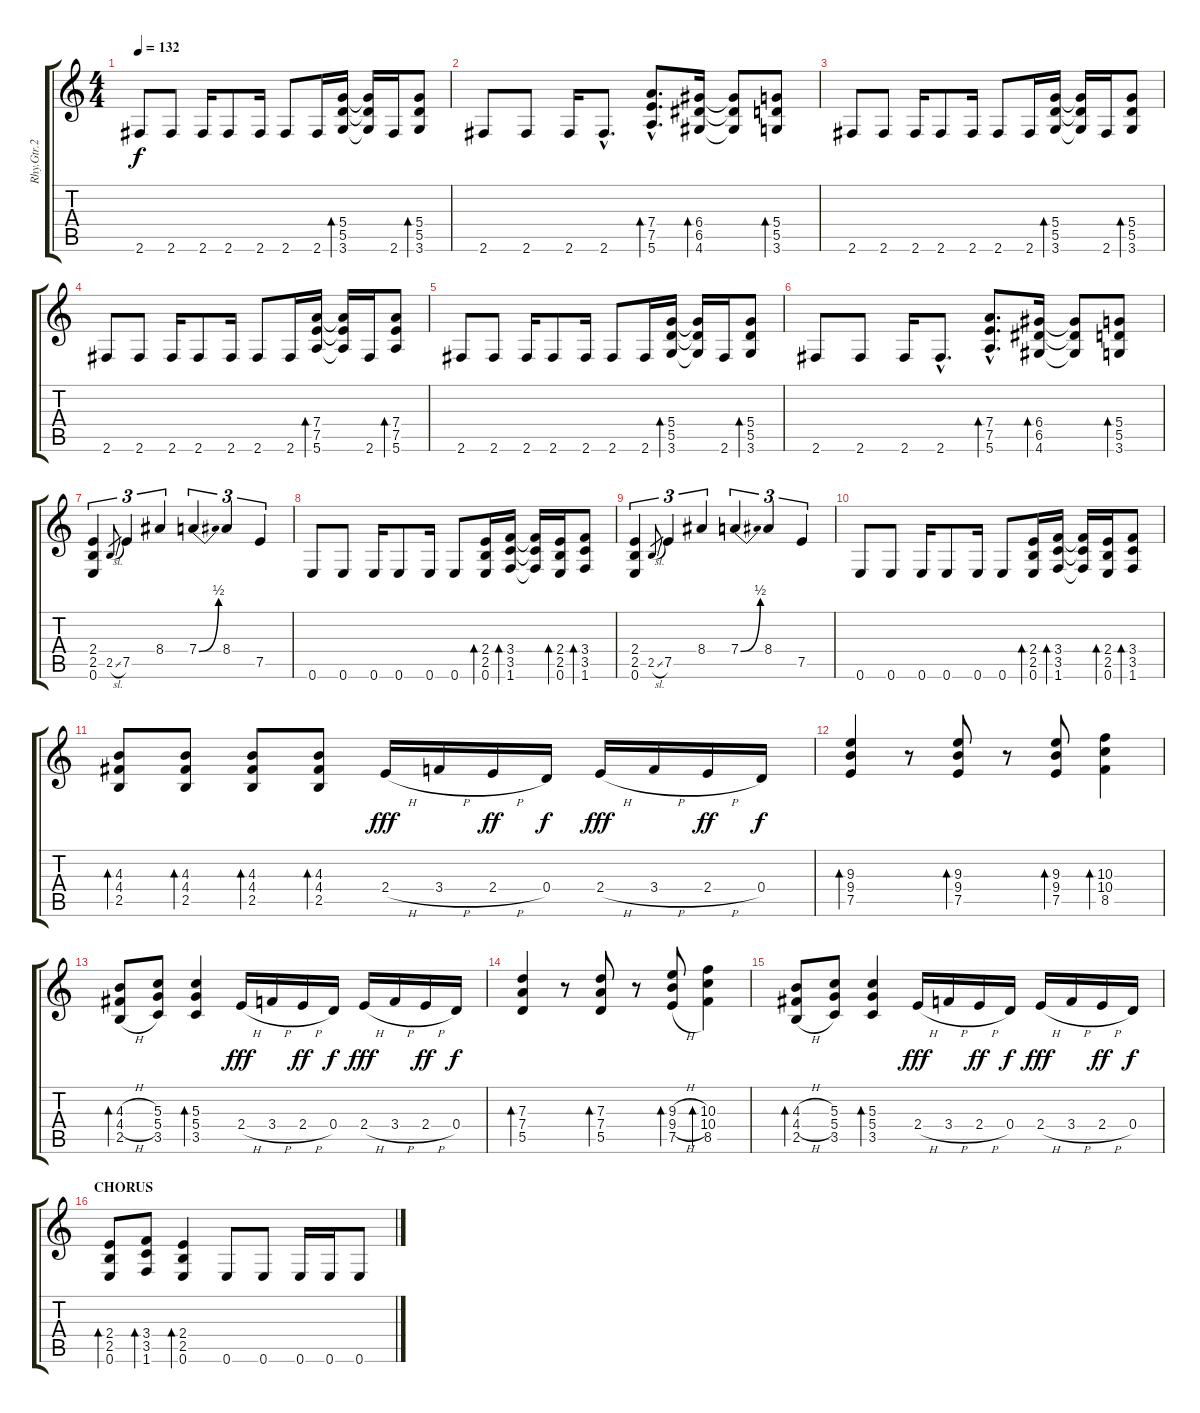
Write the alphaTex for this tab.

\track ("Rhy.Gtr.2" "Rhy.Gtr.2") {instrument distortionguitar}
\staff {score tabs}
\tuning (E4 B3 G3 D3 A2 E2) {hide}
\ts (4 4)
\tempo 132
\clef g2
\ks c
2.6.8{dy f} 2.6.8 2.6.16 2.6.8 2.6.16 2.6.8 2.6.16 (5.4 5.5 3.6).16{bd 30} (5.4{t} 5.5{t} 3.6{t}).16 2.6.16 (5.4 5.5 3.6).8{bd 30} |
2.6.8 2.6.8 2.6.16 2.6{hac}.8{d} (7.4{hac} 7.5{hac} 5.6{hac}).8{d bd 60} (6.4 6.5 4.6).16{bd 30} (6.4{t} 6.5{t} 4.6{t}).8 (5.4 5.5 3.6).8{bd 30} |
2.6.8 2.6.8 2.6.16 2.6.8 2.6.16 2.6.8 2.6.16 (5.4 5.5 3.6).16{bd 30} (5.4{t} 5.5{t} 3.6{t}).16 2.6.16 (5.4 5.5 3.6).8{bd 30} |
2.6.8 2.6.8 2.6.16 2.6.8 2.6.16 2.6.8 2.6.16 (7.4 7.5 5.6).16{bd 30} (7.4{t} 7.5{t} 5.6{t}).16 2.6.16 (7.4 7.5 5.6).8{bd 30} |
2.6.8 2.6.8 2.6.16 2.6.8 2.6.16 2.6.8 2.6.16 (5.4 5.5 3.6).16{bd 30} (5.4{t} 5.5{t} 3.6{t}).16 2.6.16 (5.4 5.5 3.6).8{bd 30} |
2.6.8 2.6.8 2.6.16 2.6{hac}.8{d} (7.4{hac} 7.5{hac} 5.6{hac}).8{d bd 30} (6.4 6.5 4.6).16{bd 60} (6.4{t} 6.5{t} 4.6{t}).8 (5.4 5.5 3.6).8{bd 60} |
(2.4 2.5 0.6).4{tu (3 2)} 2.5{sl}.8{gr} 7.5.4{tu (3 2)} 8.4.4{tu (3 2)} 7.4{be (bend 0 0 60 2)}.4{tu (3 2)} 8.4.4{tu (3 2)} 7.5.4{tu (3 2)} |
0.6.8 0.6.8 0.6.16 0.6.8 0.6.16 0.6.8 (2.4 2.5 0.6).16{bd 30} (3.4 3.5 1.6).16{bd 30} (3.4{t} 3.5{t} 1.6{t}).16 (2.4 2.5 0.6).16{bd 30} (3.4 3.5 1.6).8{bd 30} |
(2.4 2.5 0.6).4{tu (3 2)} 2.5{sl}.8{gr} 7.5.4{tu (3 2)} 8.4.4{tu (3 2)} 7.4{be (bend 0 0 60 2)}.4{tu (3 2)} 8.4.4{tu (3 2)} 7.5.4{tu (3 2)} |
0.6.8 0.6.8 0.6.16 0.6.8 0.6.16 0.6.8 (2.4 2.5 0.6).16{bd 30} (3.4 3.5 1.6).16{bd 30} (3.4{t} 3.5{t} 1.6{t}).16 (2.4 2.5 0.6).16{bd 30} (3.4 3.5 1.6).8{bd 30} |
(4.3 4.4 2.5).8{bd 60} (4.3 4.4 2.5).8{bd 30} (4.3 4.4 2.5).8{bd 30} (4.3 4.4 2.5).8{bd 30} 2.4{h}.16{dy fff} 3.4{h}.16 2.4{h}.16{dy ff} 0.4.16{dy f} 2.4{h}.16{dy fff} 3.4{h}.16 2.4{h}.16{dy ff} 0.4.16{dy f} |
(9.3 9.4 7.5).4{bd 30} r.8 (9.3 9.4 7.5).8{bd 60} r.8 (9.3 9.4 7.5).8{bd 60} (10.3 10.4 8.5).4{bd 30} |
(4.3{h} 4.4{h} 2.5{h}).8{bd 30} (5.3 5.4 3.5).8 (5.3 5.4 3.5).4{bd 60} 2.4{h}.16{dy fff} 3.4{h}.16 2.4{h}.16{dy ff} 0.4.16{dy f} 2.4{h}.16{dy fff} 3.4{h}.16 2.4{h}.16{dy ff} 0.4.16{dy f} |
(7.3 7.4 5.5).4{bd 30} r.8 (7.3 7.4 5.5).8{bd 60} r.8 (9.3{h} 9.4{h} 7.5{h}).8{bd 60} (10.3 10.4 8.5).4{bd 30} |
(4.3{h} 4.4{h} 2.5{h}).8{bd 30} (5.3 5.4 3.5).8 (5.3 5.4 3.5).4{bd 60} 2.4{h}.16{dy fff} 3.4{h}.16 2.4{h}.16{dy ff} 0.4.16{dy f} 2.4{h}.16{dy fff} 3.4{h}.16 2.4{h}.16{dy ff} 0.4.16{dy f} |
\section ("" "CHORUS")
(2.4 2.5 0.6).8{bd 30} (3.4 3.5 1.6).8{bd 30} (2.4 2.5 0.6).4{bd 30} 0.6.8 0.6.8 0.6.16 0.6.16 0.6.8
